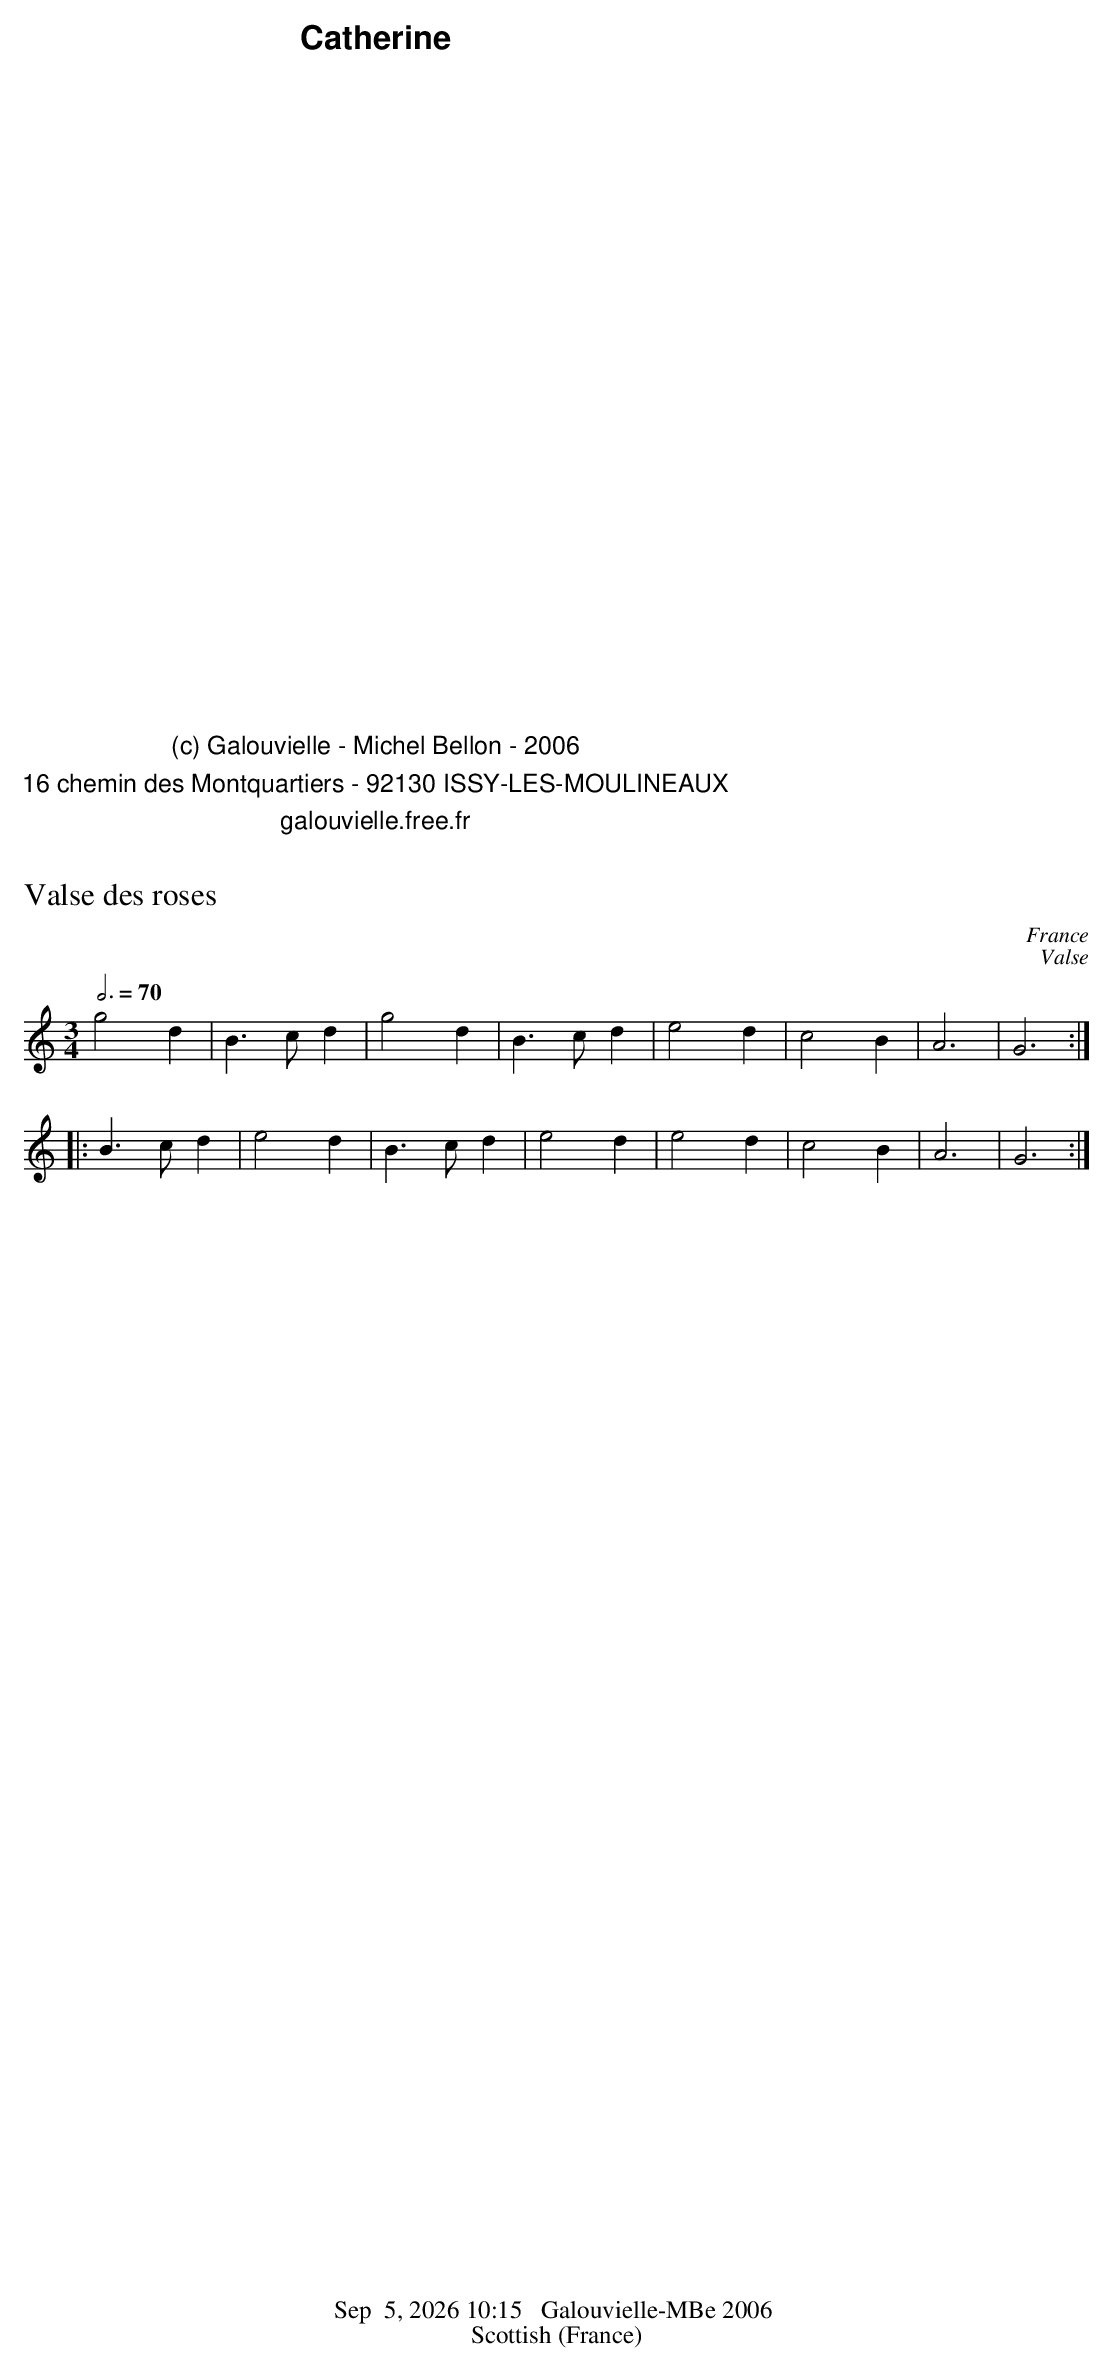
X:1
T:Valse des roses
O:France
M:3/4
L:1/4
Q:3/4=70
K:C
g2d | B>cd | g2d | B>cd | e2d | c2B | A3 | G3 ::
B>cd | e2d | B>cd | e2d | e2d | c2B | A3 | G3 :|
